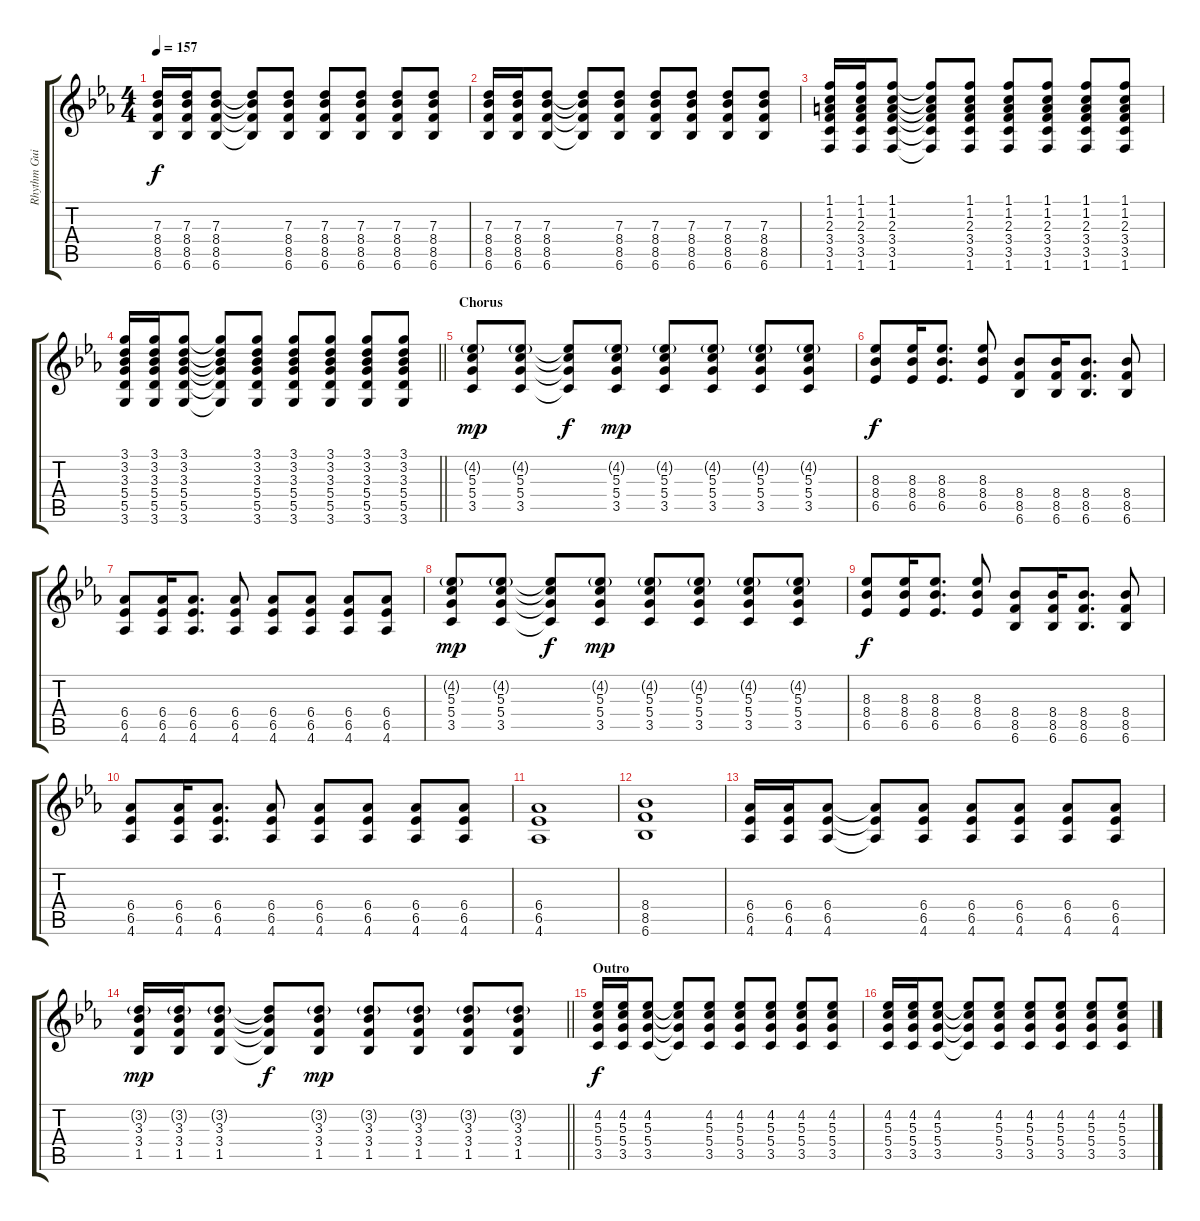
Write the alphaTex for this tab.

\track ("Rhythm Guitar" "Rhythm Gui") {instrument overdrivenguitar}
\staff {score tabs}
\tuning (E4 B3 G3 D3 A2 E2) {hide}
\ts (4 4)
\tempo 157
\clef g2
\ks eb
(7.3 8.4 8.5 6.6).16{dy f} (7.3 8.4 8.5 6.6).16 (7.3 8.4 8.5 6.6).8 (7.3{t} 8.4{t} 8.5{t} 6.6{t}).8 (7.3 8.4 8.5 6.6).8 (7.3 8.4 8.5 6.6).8 (7.3 8.4 8.5 6.6).8 (7.3 8.4 8.5 6.6).8 (7.3 8.4 8.5 6.6).8 |
(7.3 8.4 8.5 6.6).16 (7.3 8.4 8.5 6.6).16 (7.3 8.4 8.5 6.6).8 (7.3{t} 8.4{t} 8.5{t} 6.6{t}).8 (7.3 8.4 8.5 6.6).8 (7.3 8.4 8.5 6.6).8 (7.3 8.4 8.5 6.6).8 (7.3 8.4 8.5 6.6).8 (7.3 8.4 8.5 6.6).8 |
(1.1 1.2 2.3 3.4 3.5 1.6).16 (1.1 1.2 2.3 3.4 3.5 1.6).16 (1.1 1.2 2.3 3.4 3.5 1.6).8 (1.1{t} 1.2{t} 2.3{t} 3.4{t} 3.5{t} 1.6{t}).8 (1.1 1.2 2.3 3.4 3.5 1.6).8 (1.1 1.2 2.3 3.4 3.5 1.6).8 (1.1 1.2 2.3 3.4 3.5 1.6).8 (1.1 1.2 2.3 3.4 3.5 1.6).8 (1.1 1.2 2.3 3.4 3.5 1.6).8 |
\barLineRight lightlight
(3.1 3.2 3.3 5.4 5.5 3.6).16 (3.1 3.2 3.3 5.4 5.5 3.6).16 (3.1 3.2 3.3 5.4 5.5 3.6).8 (3.1{t} 3.2{t} 3.3{t} 5.4{t} 5.5{t} 3.6{t}).8 (3.1 3.2 3.3 5.4 5.5 3.6).8 (3.1 3.2 3.3 5.4 5.5 3.6).8 (3.1 3.2 3.3 5.4 5.5 3.6).8 (3.1 3.2 3.3 5.4 5.5 3.6).8 (3.1 3.2 3.3 5.4 5.5 3.6).8 |
\section ("" "Chorus")
(4.2{g} 5.3 5.4 3.5).8{dy mp} (4.2{g} 5.3 5.4 3.5).8 (4.2{t} 5.3{t} 5.4{t} 3.5{t}).8{dy f} (4.2{g} 5.3 5.4 3.5).8{dy mp} (4.2{g} 5.3 5.4 3.5).8 (4.2{g} 5.3 5.4 3.5).8 (4.2{g} 5.3 5.4 3.5).8 (4.2{g} 5.3 5.4 3.5).8 |
(8.3 8.4 6.5).8{dy f} (8.3 8.4 6.5).16 (8.3 8.4 6.5).8{d} (8.3 8.4 6.5).8 (8.4 8.5 6.6).8 (8.4 8.5 6.6).16 (8.4 8.5 6.6).8{d} (8.4 8.5 6.6).8 |
(6.4 6.5 4.6).8 (6.4 6.5 4.6).16 (6.4 6.5 4.6).8{d} (6.4 6.5 4.6).8 (6.4 6.5 4.6).8 (6.4 6.5 4.6).8 (6.4 6.5 4.6).8 (6.4 6.5 4.6).8 |
(4.2{g} 5.3 5.4 3.5).8{dy mp} (4.2{g} 5.3 5.4 3.5).8 (4.2{t} 5.3{t} 5.4{t} 3.5{t}).8{dy f} (4.2{g} 5.3 5.4 3.5).8{dy mp} (4.2{g} 5.3 5.4 3.5).8 (4.2{g} 5.3 5.4 3.5).8 (4.2{g} 5.3 5.4 3.5).8 (4.2{g} 5.3 5.4 3.5).8 |
(8.3 8.4 6.5).8{dy f} (8.3 8.4 6.5).16 (8.3 8.4 6.5).8{d} (8.3 8.4 6.5).8 (8.4 8.5 6.6).8 (8.4 8.5 6.6).16 (8.4 8.5 6.6).8{d} (8.4 8.5 6.6).8 |
(6.4 6.5 4.6).8 (6.4 6.5 4.6).16 (6.4 6.5 4.6).8{d} (6.4 6.5 4.6).8 (6.4 6.5 4.6).8 (6.4 6.5 4.6).8 (6.4 6.5 4.6).8 (6.4 6.5 4.6).8 |
(6.4 6.5 4.6).1 |
(8.4 8.5 6.6).1 |
(6.4 6.5 4.6).16 (6.4 6.5 4.6).16 (6.4 6.5 4.6).8 (6.4{t} 6.5{t} 4.6{t}).8 (6.4 6.5 4.6).8 (6.4 6.5 4.6).8 (6.4 6.5 4.6).8 (6.4 6.5 4.6).8 (6.4 6.5 4.6).8 |
\barLineRight lightlight
(3.2{g} 3.3 3.4 1.5).16{dy mp} (3.2{g} 3.3 3.4 1.5).16 (3.2{g} 3.3 3.4 1.5).8 (3.2{t} 3.3{t} 3.4{t} 1.5{t}).8{dy f} (3.2{g} 3.3 3.4 1.5).8{dy mp} (3.2{g} 3.3 3.4 1.5).8 (3.2{g} 3.3 3.4 1.5).8 (3.2{g} 3.3 3.4 1.5).8 (3.2{g} 3.3 3.4 1.5).8 |
\section ("" "Outro")
(4.2 5.3 5.4 3.5).16{dy f} (4.2 5.3 5.4 3.5).16 (4.2 5.3 5.4 3.5).8 (4.2{t} 5.3{t} 5.4{t} 3.5{t}).8 (4.2 5.3 5.4 3.5).8 (4.2 5.3 5.4 3.5).8 (4.2 5.3 5.4 3.5).8 (4.2 5.3 5.4 3.5).8 (4.2 5.3 5.4 3.5).8 |
(4.2 5.3 5.4 3.5).16 (4.2 5.3 5.4 3.5).16 (4.2 5.3 5.4 3.5).8 (4.2{t} 5.3{t} 5.4{t} 3.5{t}).8 (4.2 5.3 5.4 3.5).8 (4.2 5.3 5.4 3.5).8 (4.2 5.3 5.4 3.5).8 (4.2 5.3 5.4 3.5).8 (4.2 5.3 5.4 3.5).8
